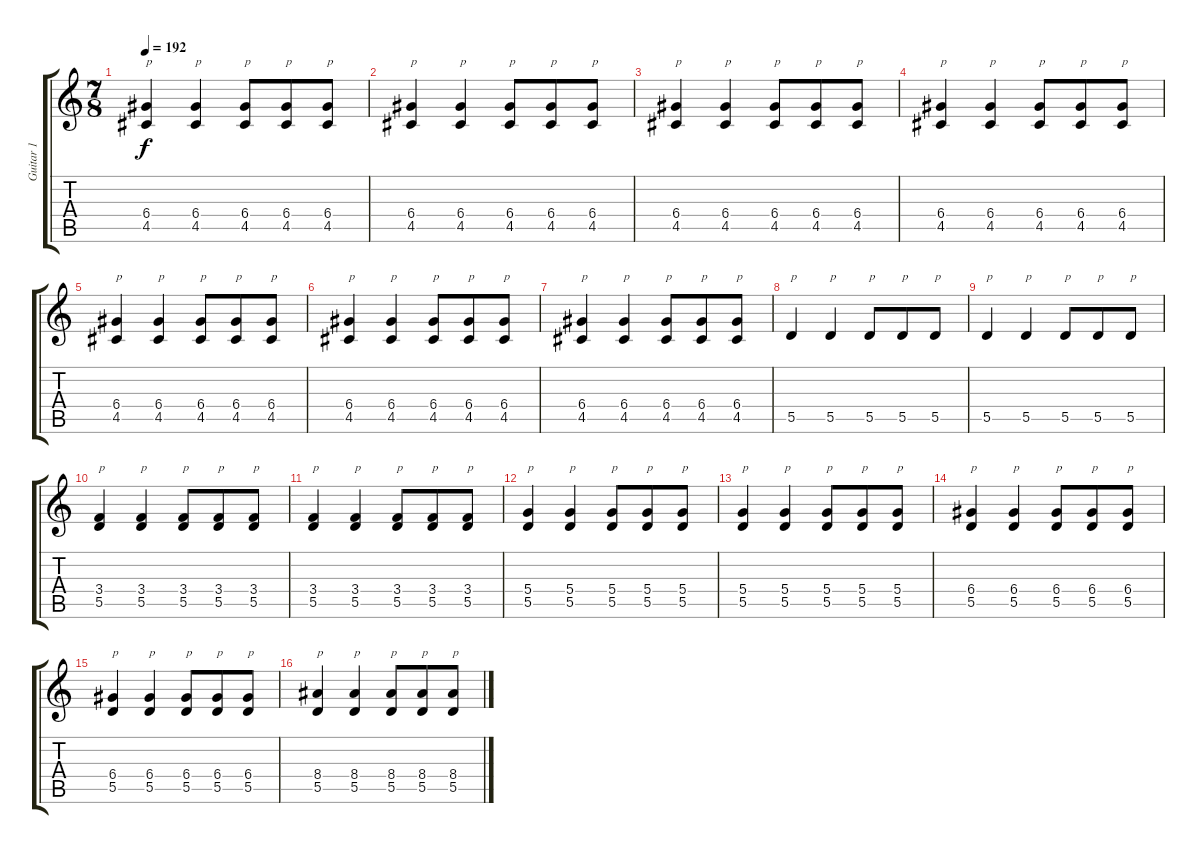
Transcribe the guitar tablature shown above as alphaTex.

\track ("Guitar 1" "Guitar 1") {instrument distortionguitar}
\staff {score tabs}
\tuning (E4 B3 G3 D3 A2 E2) {hide}
\ts (7 8)
\tempo 192
\clef g2
\ks c
(6.4 4.5).4{txt "p" dy f} (6.4 4.5).4{txt "p"} (6.4 4.5).8{txt "p"} (6.4 4.5).8{txt "p"} (6.4 4.5).8{txt "p"} |
(6.4 4.5).4{txt "p"} (6.4 4.5).4{txt "p"} (6.4 4.5).8{txt "p"} (6.4 4.5).8{txt "p"} (6.4 4.5).8{txt "p"} |
(6.4 4.5).4{txt "p"} (6.4 4.5).4{txt "p"} (6.4 4.5).8{txt "p"} (6.4 4.5).8{txt "p"} (6.4 4.5).8{txt "p"} |
(6.4 4.5).4{txt "p"} (6.4 4.5).4{txt "p"} (6.4 4.5).8{txt "p"} (6.4 4.5).8{txt "p"} (6.4 4.5).8{txt "p"} |
(6.4 4.5).4{txt "p"} (6.4 4.5).4{txt "p"} (6.4 4.5).8{txt "p"} (6.4 4.5).8{txt "p"} (6.4 4.5).8{txt "p"} |
(6.4 4.5).4{txt "p"} (6.4 4.5).4{txt "p"} (6.4 4.5).8{txt "p"} (6.4 4.5).8{txt "p"} (6.4 4.5).8{txt "p"} |
(6.4 4.5).4{txt "p"} (6.4 4.5).4{txt "p"} (6.4 4.5).8{txt "p"} (6.4 4.5).8{txt "p"} (6.4 4.5).8{txt "p"} |
5.5.4{txt "p"} 5.5.4{txt "p"} 5.5.8{txt "p"} 5.5.8{txt "p"} 5.5.8{txt "p"} |
5.5.4{txt "p"} 5.5.4{txt "p"} 5.5.8{txt "p"} 5.5.8{txt "p"} 5.5.8{txt "p"} |
(3.4 5.5).4{txt "p"} (3.4 5.5).4{txt "p"} (3.4 5.5).8{txt "p"} (3.4 5.5).8{txt "p"} (3.4 5.5).8{txt "p"} |
(3.4 5.5).4{txt "p"} (3.4 5.5).4{txt "p"} (3.4 5.5).8{txt "p"} (3.4 5.5).8{txt "p"} (3.4 5.5).8{txt "p"} |
(5.4 5.5).4{txt "p"} (5.4 5.5).4{txt "p"} (5.4 5.5).8{txt "p"} (5.4 5.5).8{txt "p"} (5.4 5.5).8{txt "p"} |
(5.4 5.5).4{txt "p"} (5.4 5.5).4{txt "p"} (5.4 5.5).8{txt "p"} (5.4 5.5).8{txt "p"} (5.4 5.5).8{txt "p"} |
(6.4 5.5).4{txt "p"} (6.4 5.5).4{txt "p"} (6.4 5.5).8{txt "p"} (6.4 5.5).8{txt "p"} (6.4 5.5).8{txt "p"} |
(6.4 5.5).4{txt "p"} (6.4 5.5).4{txt "p"} (6.4 5.5).8{txt "p"} (6.4 5.5).8{txt "p"} (6.4 5.5).8{txt "p"} |
(8.4 5.5).4{txt "p"} (8.4 5.5).4{txt "p"} (8.4 5.5).8{txt "p"} (8.4 5.5).8{txt "p"} (8.4 5.5).8{txt "p"}
